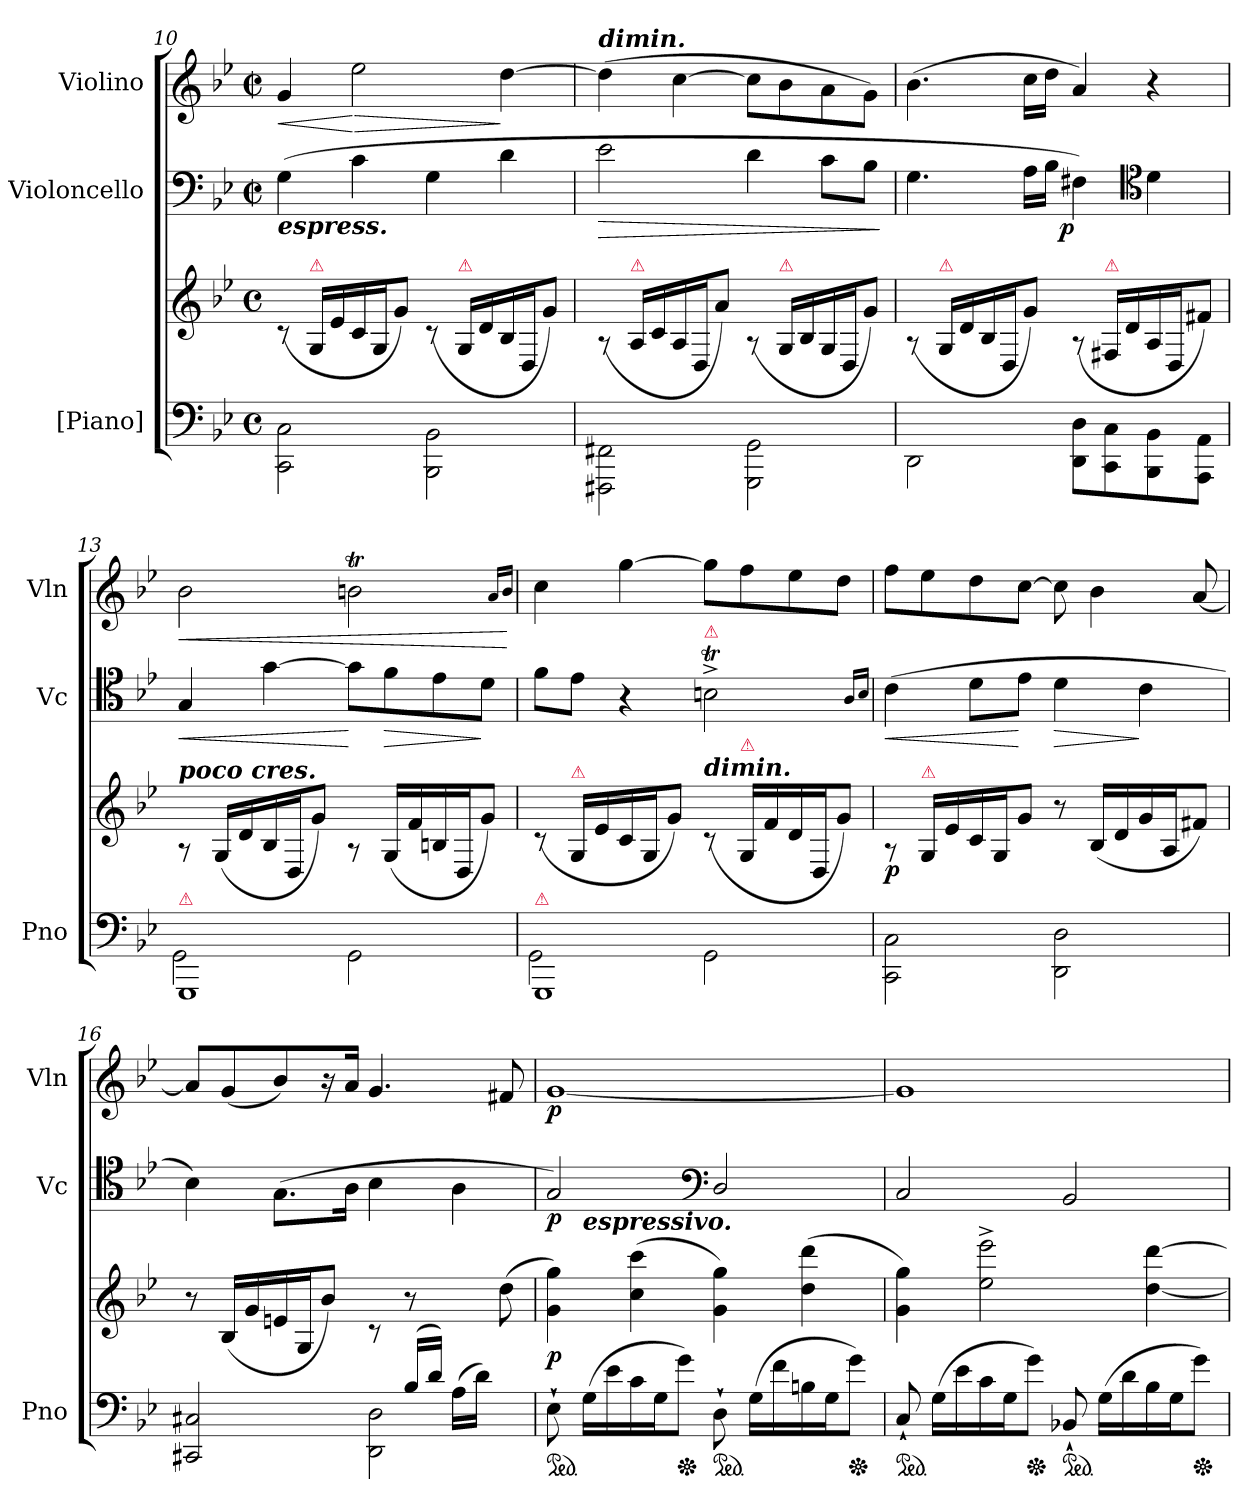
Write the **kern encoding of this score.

**kern	**kern	**dynam	**kern	**dynam	**kern	**dynam
*part3	*part3	*part3	*part2	*part2	*part1	*part1
*staff4	*staff3	*staff3/4	*staff2	*staff2	*staff1	*staff1
*I"[Piano]	*	*	*I"Violoncello	*	*I"Violino	*
*I'Pno	*	*	*I'Vc	*	*I'Vln	*
*clefF4	*clefG2	*	*clefF4	*	*clefG2	*
*k[b-e-]	*k[b-e-]	*	*k[b-e-]	*	*k[b-e-]	*
*g:	*g:	*	*g:	*	*g:	*
*M4/4	*M4/4	*	*M2/2	*	*M2/2	*
*met(c)	*met(c)	*	*met(c|)	*	*met(c|)	*
=10	=10	=10	=10	=10	=10	=10
!	!	!	!LO:TX:b:Bi:t=espress.	!	!	!
!	!	!	!	!	!	!LO:HP:b
2CC\ 2C\	(>8rc	.	(>4G	.	4g	<
!	!LO:TX:a:color=crimson:t=⚠	!	!	!	!	!
.	16G/LL	.	.	.	.	.
.	16e-/	.	.	.	.	.
!	!	!	!	!	!	!LO:HP:n=1:b
.	16c/	.	4c	.	2ee-	[ >
.	16G/J	.	.	.	.	.
.	8g\J)	.	.	.	.	.
2BBB-\ 2BB-\	(>8rc	.	4G	.	.	.
!	!LO:TX:a:color=crimson:t=⚠	!	!	!	!	!
.	16G/LL	.	.	.	.	.
.	16d/	.	.	.	.	.
.	16B-/	.	4d	.	[4dd	]
.	16D/J	.	.	.	.	.
.	8g\J)	.	.	.	.	.
=11	=11	=11	=11	=11	=11	=11
!	!	!	!	!	!LO:TX:Bi:t=dimin.	!
!	!	!	!	!LO:HP:b	!	!
2FFF#X\ 2FF#X\	(>8rA	.	2e-	>	(>4dd]	.
!	!LO:TX:a:color=crimson:t=⚠	!	!	!	!	!
.	16A/LL	.	.	.	.	.
.	16c/	.	.	.	.	.
.	16A/	.	.	.	[4cc	.
.	16D/J	.	.	.	.	.
.	8a\J)	.	.	.	.	.
2GGG\ 2GG\	(>8rA	.	4d	.	8cc\L]	.
!	!LO:TX:a:color=crimson:t=⚠	!	!	!	!	!
.	16G/LL	.	.	.	8b-\	.
.	16B-/	.	.	.	.	.
.	16G/	.	8cL	.	8a\	.
.	16D/J	.	.	.	.	.
.	8g\J)	.	8B-J	.	8g\J)	.
.	.	.	.	]	.	.
=12	=12	=12	=12	=12	=12	=12
2DD\	(>8rA	.	4.G	.	(>4.b-	.
!	!LO:TX:a:color=crimson:t=⚠	!	!	!	!	!
.	16G/LL	.	.	.	.	.
.	16d/	.	.	.	.	.
.	16B-/	.	.	.	.	.
.	16D/J	.	.	.	.	.
.	8g\J)	.	16ALL	.	16ccLL	.
.	.	.	16B-JJ	.	16ddJJ	.
!	!	!	!	!LO:DY:rj	!	!
8DD\ 8D\L	(>8rA	.	4F#X)	p	4a)	.
!	!LO:TX:a:color=crimson:t=⚠	!	!	!	!	!
8CC\ 8C\	16F#X/LL	.	.	.	.	.
.	16d/	.	.	.	.	.
*	*	*	*clefC4	*	*	*
8BBB- 8BB-	16A/	.	4d	.	4r	.
.	16D/J	.	.	.	.	.
8AAA 8AAJ	8f#X\J)	.	.	.	.	.
=13	=13	=13	=13	=13	=13	=13
*^	*	*	*	*	*	*
!	!	!LO:TX:a:Bi:t=poco cres.	!	!	!	!	!
!LO:TX:a:color=crimson:t=⚠	!	!	!	!	!	!	!
!	!	!	!	!	!LO:HP:b	!	!LO:HP:b
1GGG	2GG	8rA	.	4G	<	2b-	<
.	.	(>16G/LL	.	.	.	.	.
.	.	16d/	.	.	.	.	.
.	.	16B-/	.	[4g	.	.	.
.	.	16D/J	.	.	.	.	.
.	.	8g\J)	.	.	.	.	.
.	2GG	8rA	.	8gL]	[	2bnt	.
!	!	!	!	!	!LO:HP:b	!	!
.	.	(>16G/LL	.	8f	>	.	.
.	.	16f/	.	.	.	.	.
.	.	16Bn/	.	8e-	.	.	.
.	.	16D/J	.	.	.	.	.
.	.	8g\J)	.	8dJ	]	.	.
*v	*v	*	*	*	*	*	*
.	.	.	.	.	16qqa/LL	.
.	.	.	.	.	16qb/JJ	.
.	.	.	.	.	.	[
=14	=14	=14	=14	=14	=14	=14
*^	*	*	*	*	*	*
!LO:TX:a:color=crimson:t=⚠	!	!	!	!	!	!	!
1GGG	2GG	(>8rc	.	8fL	.	4cc	.
!	!	!LO:TX:a:color=crimson:t=⚠	!	!	!	!	!
.	.	16G/LL	.	8e-J	.	.	.
.	.	16e-/	.	.	.	.	.
.	.	16c/	.	4r	.	[4gg	.
.	.	16G/J	.	.	.	.	.
.	.	8g\J)	.	.	.	.	.
!	!	!	!	!LO:TX:a:color=crimson:t=⚠	!	!	!
!	!	!LO:TX:a:Bi:t=dimin.	!	!	!	!	!
.	2GG	(>8rc	.	2Bnt^<	.	8ggL]	.
!	!	!LO:TX:a:color=crimson:t=⚠	!	!	!	!	!
.	.	16G/LL	.	.	.	8ff	.
.	.	16f/	.	.	.	.	.
.	.	16d/	.	.	.	8ee-	.
.	.	16D/J	.	.	.	.	.
.	.	8g\J)	.	.	.	8ddJ	.
*v	*v	*	*	*	*	*	*
.	.	.	16qqA/LL	.	.	.
.	.	.	16qqB/JJ	.	.	.
=15	=15	=15	=15	=15	=15	=15
!	!	!	!	!LO:HP:b	!	!
2CC\ 2C\	8rA	p	(>4c	<	8ffL	.
!	!LO:TX:a:color=crimson:t=⚠	!	!	!	!	!
.	16G/LL	.	.	.	8ee-	.
.	16e-/	.	.	.	.	.
.	16c/	.	8dL	.	8dd	.
.	16G/J	.	.	.	.	.
.	8g\J	.	8e-J	[	[8ccJ	.
!	!	!	!	!LO:HP:b	!	!
2DD\ 2D\	8r	.	4d	>	8cc]	.
.	(<16B-LL	.	.	.	4b-	.
.	16d	.	.	.	.	.
.	16g	.	4c	]	.	.
.	16AJ	.	.	.	.	.
.	8f#XJ)	.	.	.	[8a	.
=16	=16	=16	=16	=16	=16	=16
*^	*	*	*	*	*	*
2CC#X 2C#X	2ryy	8r	.	4B-)	.	8aL]	.
.	.	(16B-LL	.	.	.	(<8g	.
.	.	16g	.	.	.	.	.
.	.	16en	.	(>8.G\L	.	8b-)	.
.	.	16GJ	.	.	.	.	.
.	.	8b-J)	.	.	.	16r	.
.	.	.	.	16A\Jk	.	16aJk	.
8reyy	2DD 2D	8rc	.	4B-	.	4.g	.
(<16B-/LL	.	8r	.	.	.	.	.
16d/JJ)	.	.	.	.	.	.	.
(>16A\LL	.	8ryy	.	4A	.	.	.
16dJJ)	.	.	.	.	.	.	.
8ryy	.	(>8dd	.	.	.	8f#X	.
*v	*v	*	*	*	*	*	*
=17	=17	=17	=17	=17	=17	=17
*	*^	*	*	*	*	*
*ped	*	*	*	*	*	*	*
8E-`>	4g 4gg)	8ryy	p	2G)	p	[1g	p
!	!	!LO:TX:a:Bi:t=espressivo.	!	!	!	!	!
(>16GLL	.	2..ryy	.	.	.	.	.
16e-	.	.	.	.	.	.	.
16c	(>4cc 4ccc	.	.	.	.	.	.
16GJ	.	.	.	.	.	.	.
*Xped	*	*	*	*	*	*	*
8gJ)	.	.	.	.	.	.	.
*	*	*	*	*clefF4	*	*	*
*ped	*	*	*	*	*	*	*
8D`>	4g 4gg)	.	.	2D/	.	.	.
(>16GLL	.	.	.	.	.	.	.
16f	.	.	.	.	.	.	.
16Bn	(>4dd 4ddd	.	.	.	.	.	.
16GJ	.	.	.	.	.	.	.
*Xped	*	*	*	*	*	*	*
8gJ)	.	.	.	.	.	.	.
*	*v	*v	*	*	*	*	*
=18	=18	=18	=18	=18	=18	=18
*ped	*	*	*	*	*	*
8C`<	4g 4gg)	.	2C	.	1g]	.
(>16GLL	.	.	.	.	.	.
16e-	.	.	.	.	.	.
16c	2ee-^< 2eee-^<	.	.	.	.	.
16GJ	.	.	.	.	.	.
*Xped	*	*	*	*	*	*
8gJ)	.	.	.	.	.	.
*ped	*	*	*	*	*	*
8BB-X`<	.	.	2BB-	.	.	.
(>16GLL	.	.	.	.	.	.
16d	.	.	.	.	.	.
16B-	[4dd [4ddd	.	.	.	.	.
16GJ	.	.	.	.	.	.
*Xped	*	*	*	*	*	*
8gJ)	.	.	.	.	.	.
=	=	=	=	=	=	=
*-	*-	*-	*-	*-	*-	*-
